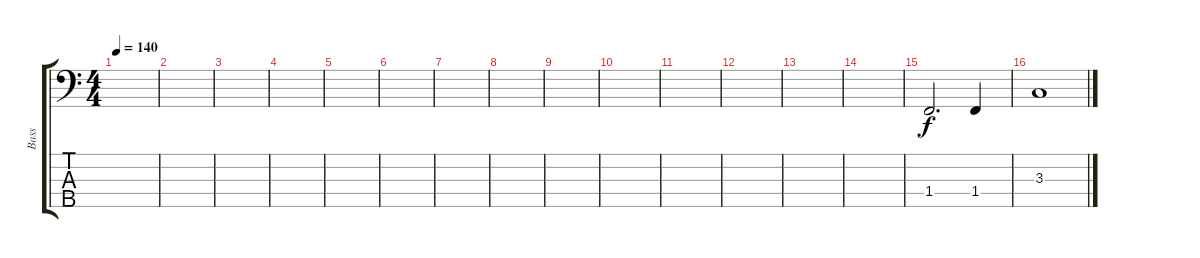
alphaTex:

\track ("Bass" "Bass") {instrument electricbasspick}
\staff {score tabs}
\tuning (G2 D2 A1 E1 B0) {hide}
\ts (4 4)
\tempo 140
\clef f4
\ks c
|
|
|
|
|
|
|
|
|
|
|
|
|
|
1.4.2{d} 1.4.4 |
3.3.1
